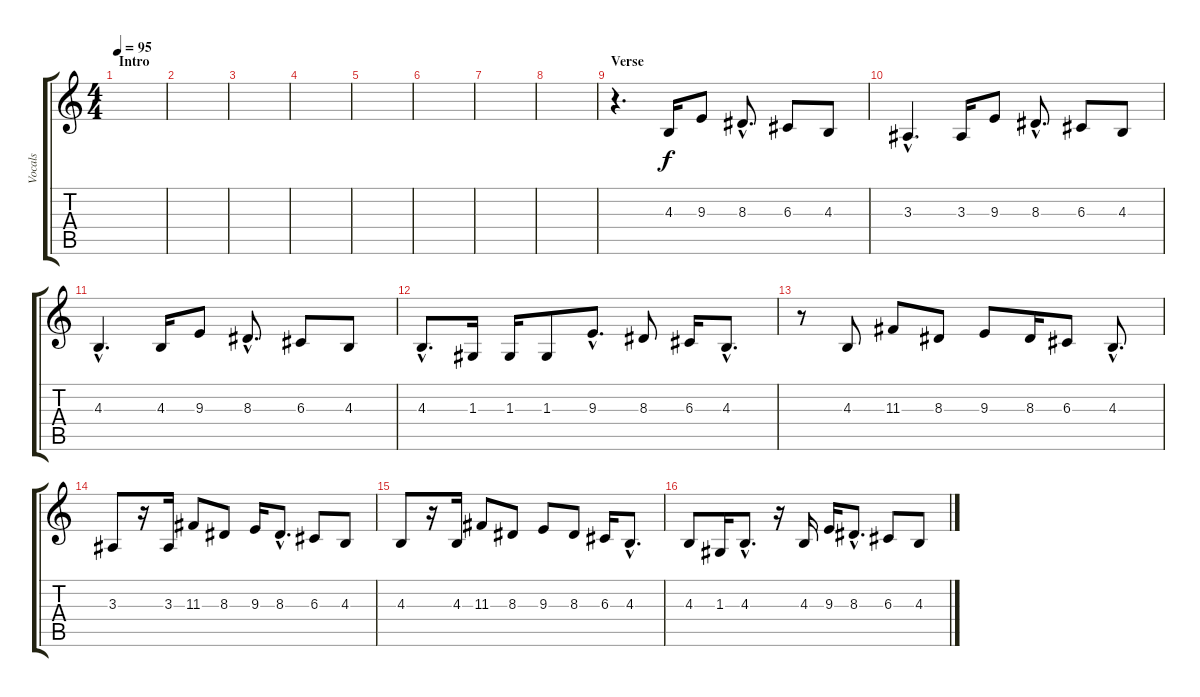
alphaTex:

\track ("Vocals" "Vocals") {instrument flute}
\staff {score tabs}
\tuning (E4 B3 G3 D3 A2 E2) {hide}
\ts (4 4)
\section ("" "Intro")
\tempo 95
\clef g2
\ks c
|
|
|
|
|
|
|
|
\section ("" "Verse")
r.4{d} 4.3.16 9.3.8 8.3{hac}.8{d} 6.3.8 4.3.8 |
3.3{hac}.4{d} 3.3.16 9.3.8 8.3{hac}.8{d} 6.3.8 4.3.8 |
4.3{hac}.4{d} 4.3.16 9.3.8 8.3{hac}.8{d} 6.3.8 4.3.8 |
4.3{hac}.8{d} 1.3.16 1.3.16 1.3.8 9.3{hac}.8{d} 8.3.8 6.3.16 4.3{hac}.8{d} |
r.8 4.3.8 11.3.8 8.3.8 9.3.8 8.3.16 6.3.8 4.3{hac}.8{d} |
3.3.8 r.16 3.3.16 11.3.8 8.3.8 9.3.16 8.3{hac}.8{d} 6.3.8 4.3.8 |
4.3.8 r.16 4.3.16 11.3.8 8.3.8 9.3.8 8.3.8 6.3.16 4.3{hac}.8{d} |
4.3.8 1.3.16 4.3{hac}.8{d} r.16 4.3.16 9.3.16 8.3{hac}.8{d} 6.3.8 4.3.8
